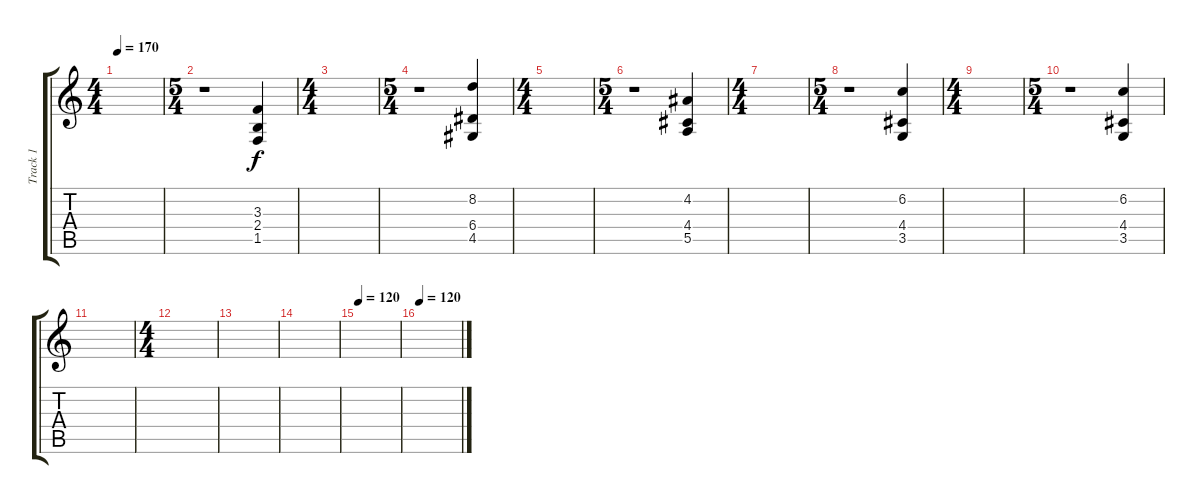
\track ("Track 1" "Track 1") {instrument distortionguitar}
\staff {score tabs}
\tuning (B3 Gb3 D3 A2 E2 B1) {hide}
\ts (4 4)
\tempo 170
\clef g2
\ks c
|
\ts (5 4)
r.1 (3.3 2.4 1.5).4 |
\ts (4 4)
|
\ts (5 4)
r.1 (8.2 6.4 4.5).4 |
\ts (4 4)
|
\ts (5 4)
r.1 (4.2 4.4 5.5).4 |
\ts (4 4)
|
\ts (5 4)
r.1 (6.2 4.4 3.5).4 |
\ts (4 4)
|
\ts (5 4)
r.1 (6.2 4.4 3.5).4 |
|
\ts (4 4)
|
|
|
\tempo 120
|
\tempo 120
